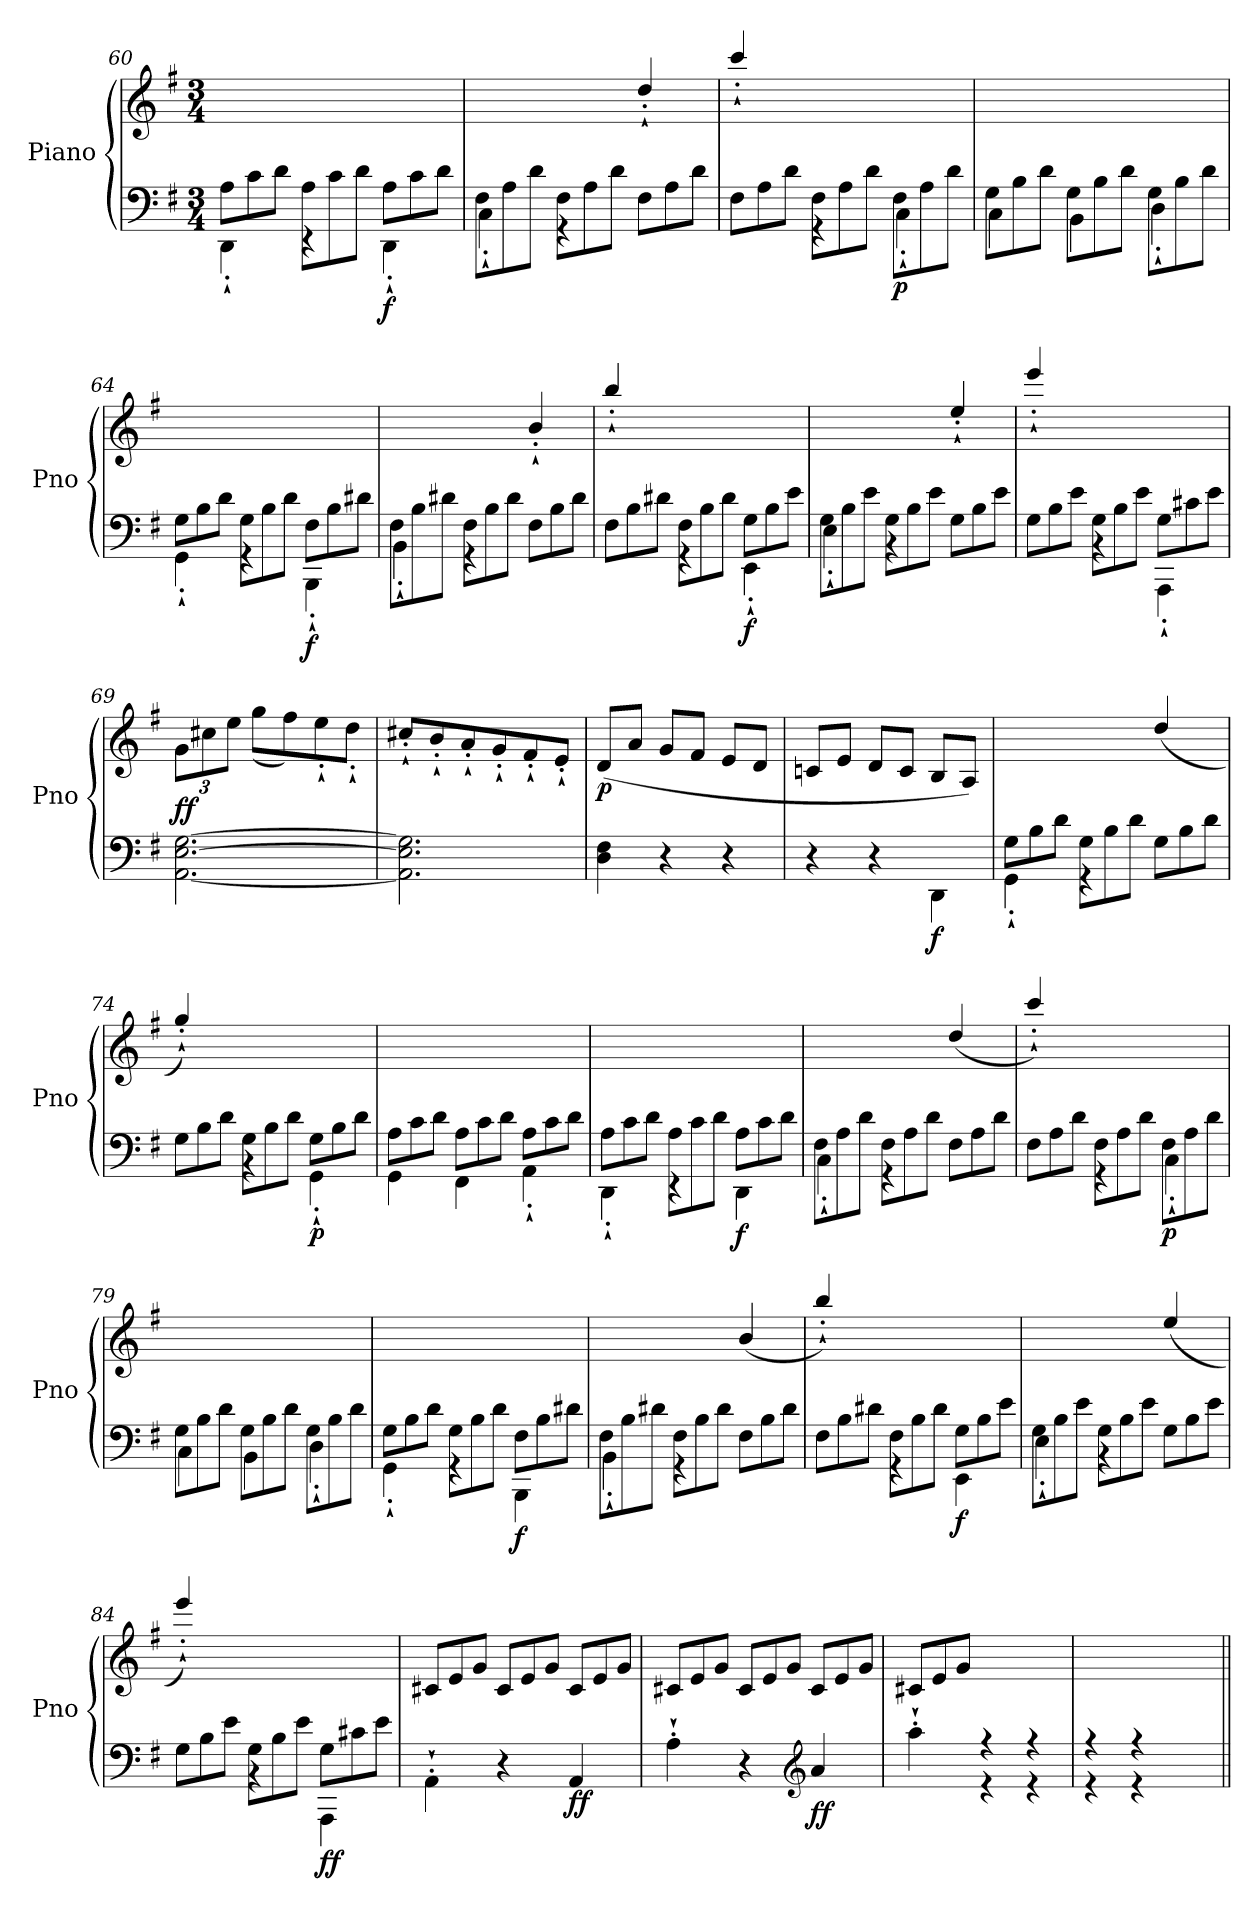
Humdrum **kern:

**kern	**kern	**dynam
*part1	*part1	*part1
*staff2	*staff1	*staff1/2
*I"Piano	*	*
*I'Pno	*	*
*clefF4	*clefG2	*
*k[f#]	*k[f#]	*
*M3/4	*M3/4	*
*Xtuplet	*	*
=60	=60	=60
*^	*	*
12A\L	4DD`'\	2.ryy	.
12c\	.	.	.
12d\J	.	.	.
12A\L	4rEE	.	.
12c\	.	.	.
12d\J	.	.	.
!	!	!	!LO:DY:b=2
12A\L	4DD`'\	.	f
12c\	.	.	.
12d\J	.	.	.
!!LO:LB:g=z
=61	=61	=61	=61
*	*	*^	*
12F#\L	4C`'\	2.ryy	2ryy	.
12A\	.	.	.	.
12d\J	.	.	.	.
12F#\L	4rGG	.	.	.
12A\	.	.	.	.
12d\J	.	.	.	.
12F#\L	4ryy	.	4dd`'/	.
12A\	.	.	.	.
12d\J	.	.	.	.
=62	=62	=62	=62	=62
12F#\L	4ryy	2.ryy	4ccc`'/	.
12A\	.	.	.	.
12d\J	.	.	.	.
12F#\L	4rGG	.	2ryy	.
12A\	.	.	.	.
12d\J	.	.	.	.
!	!	!	!	!LO:DY:b=2
12F#\L	4C`'\	.	.	p
12A\	.	.	.	.
12d\J	.	.	.	.
*	*	*v	*v	*
=63	=63	=63	=63
12G\L	4C\	2.ryy	.
12B\	.	.	.
12d\J	.	.	.
12G\L	4BB\	.	.
12B\	.	.	.
12d\J	.	.	.
12G\L	4D`'\	.	.
12B\	.	.	.
12d\J	.	.	.
=64	=64	=64	=64
12G\L	4GG`'\	2.ryy	.
12B\	.	.	.
12d\J	.	.	.
12G\L	4rGG	.	.
12B\	.	.	.
12d\J	.	.	.
!	!	!	!LO:DY:b=2
12F#\L	4BBB`'\	.	f
12B\	.	.	.
12d#X\J	.	.	.
!!LO:PB:g=z
=65	=65	=65	=65
*	*	*^	*
12F#\L	4BB`'\	2.ryy	2ryy	.
12B\	.	.	.	.
12d#X\J	.	.	.	.
12F#\L	4rGG	.	.	.
12B\	.	.	.	.
12d#\J	.	.	.	.
12F#\L	4ryy	.	4b`'/	.
12B\	.	.	.	.
12d#\J	.	.	.	.
!!LO:PB:g=z	!!
=66	=66	=66	=66	=66
12F#\L	4ryy	2.ryy	4bb`'/	.
12B\	.	.	.	.
12d#X\J	.	.	.	.
12F#\L	4rGG	.	2ryy	.
12B\	.	.	.	.
12d#\J	.	.	.	.
!	!	!	!	!LO:DY:b=2
12G\L	4EE`'\	.	.	f
12B\	.	.	.	.
12e\J	.	.	.	.
=67	=67	=67	=67	=67
12G\L	4E`'\	2.ryy	2ryy	.
12B\	.	.	.	.
12e\J	.	.	.	.
12G\L	4rBB	.	.	.
12B\	.	.	.	.
12e\J	.	.	.	.
12G\L	4ryy	.	4ee`'/	.
12B\	.	.	.	.
12e\J	.	.	.	.
=68	=68	=68	=68	=68
12G\L	4ryy	2.ryy	4eee`'/	.
12B\	.	.	.	.
12e\J	.	.	.	.
12G\L	4rBB	.	2ryy	.
12B\	.	.	.	.
12e\J	.	.	.	.
12G\L	4AAA`'\	.	.	.
12c#X\	.	.	.	.
12e\J	.	.	.	.
*v	*v	*	*	*
=69	=69	=69	=69
*	*	*Xbrackettup	*
!	!	!	!LO:DY:b
[2.AA\ [2.E\ [2.G\	2.ryy	12g\L	ff
.	.	12cc#X\	.
.	.	12ee\J	.
.	.	(8gg\L	.
.	.	8ff#\)	.
.	.	8ee`'\	.
.	.	8dd`'\J	.
!!LO:LB:g=z	!!
=70	=70	=70	=70
2.AA\] 2.E\] 2.G\]	2.ryy	8cc#X`'/L	.
.	.	8b`'/	.
.	.	8a`'/	.
.	.	8g`'/	.
.	.	8f#`'/	.
.	.	8e`'/J	.
!!LO:LB:g=z	!!
=71	=71	=71	=71
!	!	!	!LO:DY:b
4D\ 4F#\	2.ryy	(8d/L	p
.	.	8a/J	.
4r	.	8g/L	.
.	.	8f#/J	.
4r	.	8e/L	.
.	.	8d/J	.
=72	=72	=72	=72
4r	2.ryy	8cn/L	.
.	.	8e/J	.
4r	.	8d/L	.
.	.	8c/J	.
!	!	!	!LO:DY:b=2
4DD\	.	8B/L	f
.	.	8A/J)	.
=73	=73	=73	=73
*^	*	*	*
12G\L	4GG`'\	2.ryy	2ryy	.
12B\	.	.	.	.
12d\J	.	.	.	.
12G\L	4rGG	.	.	.
12B\	.	.	.	.
12d\J	.	.	.	.
12G\L	4ryy	.	(>4dd/	.
12B\	.	.	.	.
12d\J	.	.	.	.
=74	=74	=74	=74	=74
12G\L	4ryy	2.ryy	4gg`'/)	.
12B\	.	.	.	.
12d\J	.	.	.	.
12G\L	4rBB	.	2ryy	.
12B\	.	.	.	.
12d\J	.	.	.	.
!	!	!	!	!LO:DY:b=2
12G\L	4GG`'\	.	.	p
12B\	.	.	.	.
12d\J	.	.	.	.
*	*	*v	*v	*
=75	=75	=75	=75
12A\L	4GG\	2.ryy	.
12c\	.	.	.
12d\J	.	.	.
12A\L	4FF#\	.	.
12c\	.	.	.
12d\J	.	.	.
12A\L	4AA`'\	.	.
12c\	.	.	.
12d\J	.	.	.
!!LO:LB:g=z
=76	=76	=76	=76
12A\L	4DD`'\	2.ryy	.
12c\	.	.	.
12d\J	.	.	.
12A\L	4rEE	.	.
12c\	.	.	.
12d\J	.	.	.
!	!	!	!LO:DY:b=2
12A\L	4DD\	.	f
12c\	.	.	.
12d\J	.	.	.
=77	=77	=77	=77
*	*	*^	*
12F#\L	4C`'\	2.ryy	2ryy	.
12A\	.	.	.	.
12d\J	.	.	.	.
12F#\L	4rGG	.	.	.
12A\	.	.	.	.
12d\J	.	.	.	.
12F#\L	4ryy	.	(>4dd/	.
12A\	.	.	.	.
12d\J	.	.	.	.
=78	=78	=78	=78	=78
12F#\L	4ryy	2.ryy	4ccc`'/)	.
12A\	.	.	.	.
12d\J	.	.	.	.
12F#\L	4rGG	.	2ryy	.
12A\	.	.	.	.
12d\J	.	.	.	.
!	!	!	!	!LO:DY:b=2
12F#\L	4C`'\	.	.	p
12A\	.	.	.	.
12d\J	.	.	.	.
*	*	*v	*v	*
=79	=79	=79	=79
12G\L	4C\	2.ryy	.
12B\	.	.	.
12d\J	.	.	.
12G\L	4BB\	.	.
12B\	.	.	.
12d\J	.	.	.
12G\L	4D`'\	.	.
12B\	.	.	.
12d\J	.	.	.
!!LO:LB:g=z
=80	=80	=80	=80
12G\L	4GG`'\	2.ryy	.
12B\	.	.	.
12d\J	.	.	.
12G\L	4rGG	.	.
12B\	.	.	.
12d\J	.	.	.
!	!	!	!LO:DY:b=2
12F#\L	4BBB\	.	f
12B\	.	.	.
12d#X\J	.	.	.
!!LO:LB:g=z
=81	=81	=81	=81
*	*	*^	*
12F#\L	4BB`'\	2.ryy	2ryy	.
12B\	.	.	.	.
12d#X\J	.	.	.	.
12F#\L	4rGG	.	.	.
12B\	.	.	.	.
12d#\J	.	.	.	.
12F#\L	4ryy	.	(>4b/	.
12B\	.	.	.	.
12d#\J	.	.	.	.
=82	=82	=82	=82	=82
12F#\L	4ryy	2.ryy	4bb`'/)	.
12B\	.	.	.	.
12d#X\J	.	.	.	.
12F#\L	4rGG	.	2ryy	.
12B\	.	.	.	.
12d#\J	.	.	.	.
!	!	!	!	!LO:DY:b=2
12G\L	4EE\	.	.	f
12B\	.	.	.	.
12e\J	.	.	.	.
=83	=83	=83	=83	=83
12G\L	4E`'\	2.ryy	2ryy	.
12B\	.	.	.	.
12e\J	.	.	.	.
12G\L	4rBB	.	.	.
12B\	.	.	.	.
12e\J	.	.	.	.
12G\L	4ryy	.	(>4ee/	.
12B\	.	.	.	.
12e\J	.	.	.	.
=84	=84	=84	=84	=84
12G\L	4ryy	2.ryy	4eee`'/)	.
12B\	.	.	.	.
12e\J	.	.	.	.
12G\L	4rBB	.	2ryy	.
12B\	.	.	.	.
12e\J	.	.	.	.
!	!	!	!	!LO:DY:b=2
12G\L	4AAA\	.	.	ff
12c#X\	.	.	.	.
12e\J	.	.	.	.
*v	*v	*	*	*
!!LO:PB:g=z	!!
=85	=85	=85	=85
*	*	*Xtuplet	*
4AA`'\	2.ryy	12c#X/L	.
.	.	12e/	.
.	.	12g/J	.
4r	.	12c#/L	.
.	.	12e/	.
.	.	12g/J	.
!	!	!	!LO:DY:b=2
4AA/	.	12c#/L	ff
.	.	12e/	.
.	.	12g/J	.
!!LO:LB:g=z	!!
=86	=86	=86	=86
4A`'\	2.ryy	12c#X/L	.
.	.	12e/	.
.	.	12g/J	.
4r	.	12c#/L	.
.	.	12e/	.
.	.	12g/J	.
*clefG2	*	*	*
!	!	!	!LO:DY:b=2
4a/	.	12c#/L	ff
.	.	12e/	.
.	.	12g/J	.
=87	=87	=87	=87
*^	*	*	*
4ryy	4aa`'\	2.ryy	12c#X/L	.
.	.	.	12e/	.
.	.	.	12g/J	.
4r	4r	.	2ryy	.
4r	4r	.	.	.
*	*	*v	*v	*
=88	=88	=88	=88
4r	4r	2.ryy	.
4r	4r	.	.
4ryy	4ryy	.	.
*v	*v	*	*
=||	=||	=||
*-	*-	*-
